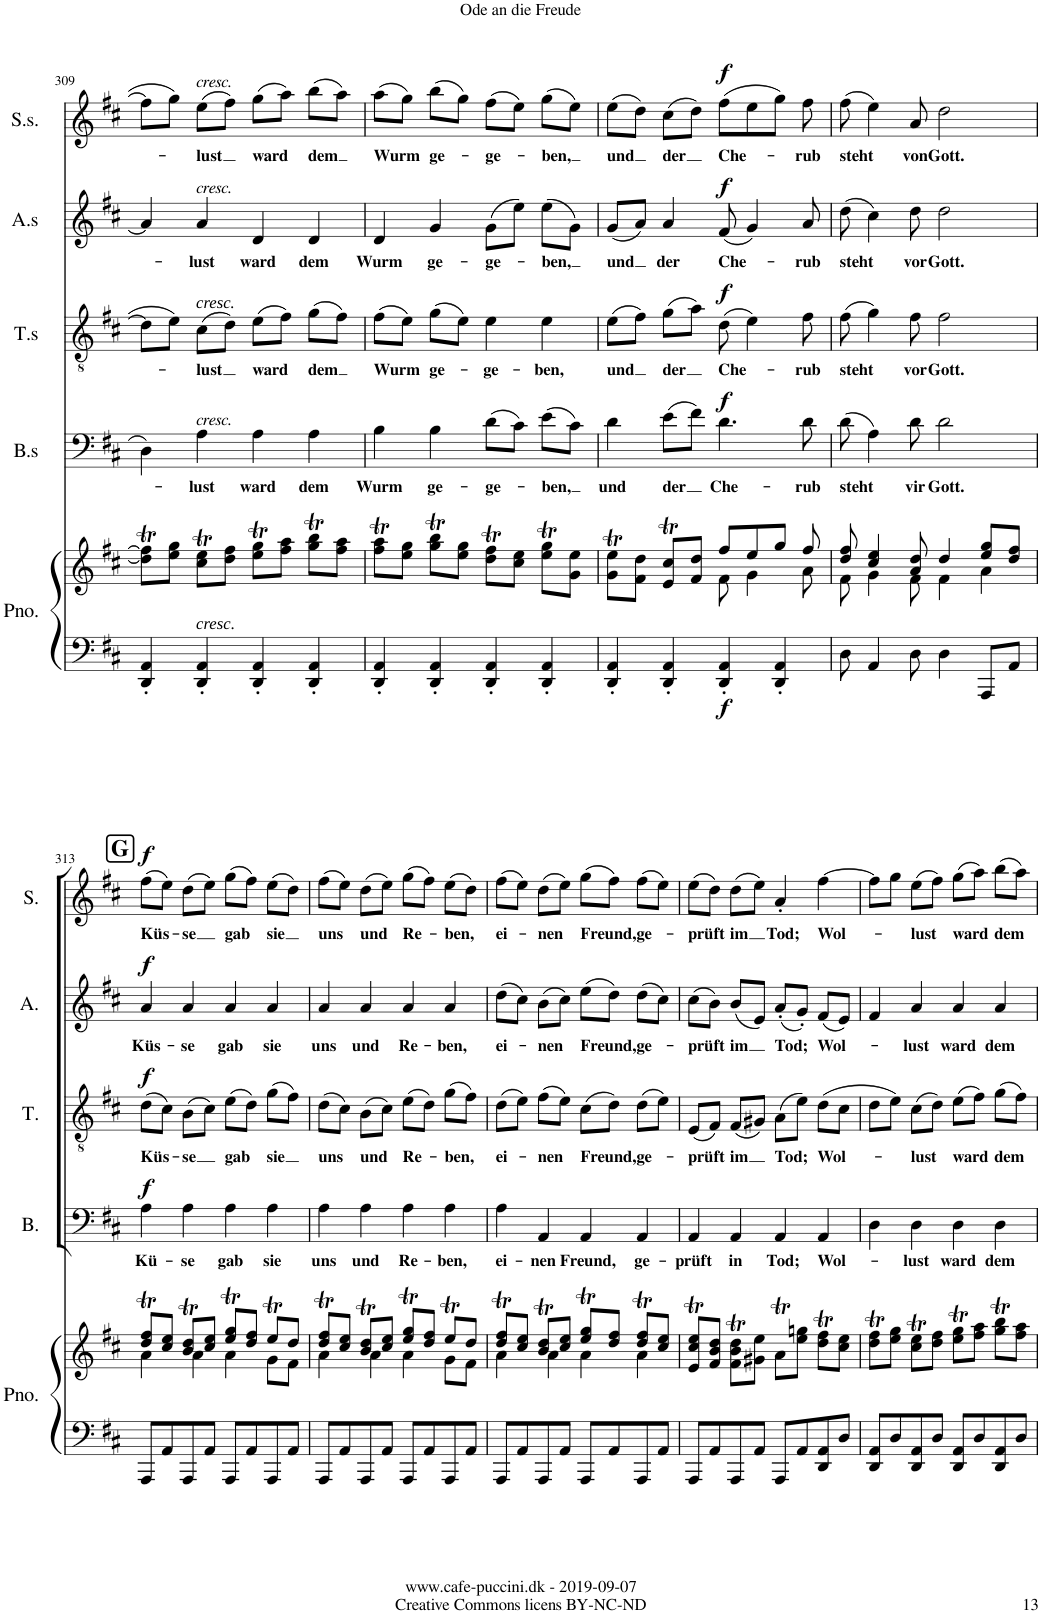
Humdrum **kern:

**kern	**kern	**dynam	**kern	**text	**dynam	**kern	**text	**dynam	**kern	**text	**dynam	**kern	**text	**dynam	**kern	**text	**dynam	**kern	**text	**dynam	**kern	**text	**dynam	**kern	**text	**dynam
*part9	*part9	*part9	*part8	*part8	*part8	*part7	*part7	*part7	*part6	*part6	*part6	*part5	*part5	*part5	*part4	*part4	*part4	*part3	*part3	*part3	*part2	*part2	*part2	*part1	*part1	*part1
*staff10	*staff9	*staff9/10	*staff8	*staff8	*staff8	*staff7	*staff7	*staff7	*staff6	*staff6	*staff6	*staff5	*staff5	*staff5	*staff4	*staff4	*staff4	*staff3	*staff3	*staff3	*staff2	*staff2	*staff2	*staff1	*staff1	*staff1
*I"Piano	*	*	*I"Bass	*	*	*I"Tenor	*	*	*I"Alto	*	*	*I"Soprano	*	*	*I"Bass solo	*	*	*I"Tenor solo	*	*	*I"Alto solo	*	*	*I"Soprano solo	*	*
*I'Pno.	*	*	*I'B.	*	*	*I'T.	*	*	*I'A.	*	*	*I'S.	*	*	*I'B.s	*	*	*I'T.s	*	*	*I'A.s	*	*	*I'S.s.	*	*
!!LO:PB:g=z
*clefF4	*clefG2	*	*clefF4	*	*	*clefGv2	*	*	*clefG2	*	*	*clefG2	*	*	*clefF4	*	*	*clefGv2	*	*	*clefG2	*	*	*clefG2	*	*
*k[f#c#]	*k[f#c#]	*	*k[f#c#]	*	*	*k[f#c#]	*	*	*k[f#c#]	*	*	*k[f#c#]	*	*	*k[f#c#]	*	*	*k[f#c#]	*	*	*k[f#c#]	*	*	*k[f#c#]	*	*
*M4/4	*M4/4	*	*M4/4	*	*	*M4/4	*	*	*M4/4	*	*	*M4/4	*	*	*M4/4	*	*	*M4/4	*	*	*M4/4	*	*	*M4/4	*	*
*met(c)	*met(c)	*	*met(c)	*	*	*met(c)	*	*	*met(c)	*	*	*met(c)	*	*	*met(c)	*	*	*met(c)	*	*	*met(c)	*	*	*met(c)	*	*
=309	=309	=309	=309	=309	=309	=309	=309	=309	=309	=309	=309	=309	=309	=309	=309	=309	=309	=309	=309	=309	=309	=309	=309	=309	=309	=309
4DD/' 4AA/'	8dd\]T 8ff#\]TL	.	1r	.	.	1r	.	.	1r	.	.	1r	.	.	4D\	.	.	8d\L]	.	.	4a/]	.	.	8ff#\L]	.	.
.	8ee\ 8gg\J	.	.	.	.	.	.	.	.	.	.	.	.	.	.	.	.	8e\J	.	.	.	.	.	8gg\J	.	.
!	!	!	!	!	!	!	!	!	!	!	!	!	!	!	!	!	!	!	!	!	!	!	!	!LO:TX:a:i:t=cresc.	!	!
!	!	!	!	!	!	!	!	!	!	!	!	!	!	!	!	!	!	!	!	!	!LO:TX:a:i:t=cresc.	!	!	!	!	!
!	!	!	!	!	!	!	!	!	!	!	!	!	!	!	!	!	!	!LO:TX:a:i:t=cresc.	!	!	!	!	!	!	!	!
!	!	!	!	!	!	!	!	!	!	!	!	!	!	!	!LO:TX:a:i:t=cresc.	!	!	!	!	!	!	!	!	!	!	!
!LO:TX:a:i:t=cresc	!	!	!	!	!	!	!	!	!	!	!	!	!	!	!	!	!	!	!	!	!	!	!	!	!	!
!LO:TX:a:t=.	!	!	!	!	!	!	!	!	!	!	!	!	!	!	!	!	!	!	!	!	!	!	!	!	!	!
!	!	!	!	!	!	!	!	!	!	!	!	!	!	!	!	!LO:LY:b	!	!	!LO:LY:b	!	!	!LO:LY:b	!	!	!LO:LY:b	!
4DD/' 4AA/'	8cc#\T 8ee\TL	.	.	.	.	.	.	.	.	.	.	.	.	.	4A\	-lust	.	(8c#\L	-lust	.	4a/	-lust	.	(8ee\L	-lust	.
.	8dd\ 8ff#\J	.	.	.	.	.	.	.	.	.	.	.	.	.	.	.	.	8d\J)	.	.	.	.	.	8ff#\J)	.	.
!	!	!	!	!	!	!	!	!	!	!	!	!	!	!	!	!LO:LY:b	!	!	!LO:LY:b	!	!	!LO:LY:b	!	!	!LO:LY:b	!
4DD/' 4AA/'	8ee\T 8gg\TL	.	.	.	.	.	.	.	.	.	.	.	.	.	4A\	ward	.	(8e\L	ward	.	4d/	ward	.	(8gg\L	ward	.
.	8ff#\ 8aa\J	.	.	.	.	.	.	.	.	.	.	.	.	.	.	.	.	8f#\J)	.	.	.	.	.	8aa\J)	.	.
!	!	!	!	!	!	!	!	!	!	!	!	!	!	!	!	!LO:LY:b	!	!	!LO:LY:b	!	!	!LO:LY:b	!	!	!LO:LY:b	!
4DD/' 4AA/'	8gg\T 8bb\TL	.	.	.	.	.	.	.	.	.	.	.	.	.	4A\	dem	.	(8g\L	dem	.	4d/	dem	.	(8bb\L	dem	.
.	8ff#\ 8aa\J	.	.	.	.	.	.	.	.	.	.	.	.	.	.	.	.	8f#\J)	.	.	.	.	.	8aa\J)	.	.
=310	=310	=310	=310	=310	=310	=310	=310	=310	=310	=310	=310	=310	=310	=310	=310	=310	=310	=310	=310	=310	=310	=310	=310	=310	=310	=310
!	!	!	!	!	!	!	!	!	!	!	!	!	!	!	!	!LO:LY:b	!	!	!LO:LY:b	!	!	!LO:LY:b	!	!	!LO:LY:b	!
4DD/' 4AA/'	8ff#\T 8aa\TL	.	1r	.	.	1r	.	.	1r	.	.	1r	.	.	4B\	Wurm	.	(8f#\L	Wurm	.	4d/	Wurm	.	(8aa\L	Wurm	.
.	8ee\ 8gg\J	.	.	.	.	.	.	.	.	.	.	.	.	.	.	.	.	8e\J)	.	.	.	.	.	8gg\J)	.	.
!	!	!	!	!	!	!	!	!	!	!	!	!	!	!	!	!LO:LY:b	!	!	!LO:LY:b	!	!	!LO:LY:b	!	!	!LO:LY:b	!
4DD/' 4AA/'	8gg\T 8bb\TL	.	.	.	.	.	.	.	.	.	.	.	.	.	4B\	ge-	.	(8g\L	ge-	.	4g/	ge-	.	(8bb\L	ge-	.
.	8ee\ 8gg\J	.	.	.	.	.	.	.	.	.	.	.	.	.	.	.	.	8e\J)	.	.	.	.	.	8gg\J)	.	.
!	!	!	!	!	!	!	!	!	!	!	!	!	!	!	!	!LO:LY:b	!	!	!LO:LY:b	!	!	!LO:LY:b	!	!	!LO:LY:b	!
4DD/' 4AA/'	8dd\T 8ff#\TL	.	.	.	.	.	.	.	.	.	.	.	.	.	(8d\L	-ge-	.	4e\	-ge-	.	(8g\L	-ge-	.	(8ff#\L	-ge-	.
.	8cc#\ 8ee\J	.	.	.	.	.	.	.	.	.	.	.	.	.	8c#\J)	.	.	.	.	.	8ee\J)	.	.	8ee\J)	.	.
!	!	!	!	!	!	!	!	!	!	!	!	!	!	!	!	!LO:LY:b	!	!	!LO:LY:b	!	!	!LO:LY:b	!	!	!LO:LY:b	!
4DD/' 4AA/'	8ee\T 8gg\TL	.	.	.	.	.	.	.	.	.	.	.	.	.	(8e\L	-ben,	.	4e\	-ben,	.	(8ee\L	-ben,	.	(8gg\L	-ben,	.
.	8g\ 8ee\J	.	.	.	.	.	.	.	.	.	.	.	.	.	8c#\J)	.	.	.	.	.	8g\J)	.	.	8ee\J)	.	.
=311	=311	=311	=311	=311	=311	=311	=311	=311	=311	=311	=311	=311	=311	=311	=311	=311	=311	=311	=311	=311	=311	=311	=311	=311	=311	=311
*	*^	*	*	*	*	*	*	*	*	*	*	*	*	*	*	*	*	*	*	*	*	*	*	*	*	*
!	!	!	!	!	!	!	!	!	!	!	!	!	!	!	!	!	!LO:LY:b	!	!	!LO:LY:b	!	!	!LO:LY:b	!	!	!LO:LY:b	!
4DD/' 4AA/'	8g\T 8ee\TL	2ryy	.	1r	.	.	1r	.	.	1r	.	.	1r	.	.	4d\	und	.	(8e\L	und	.	(8g/L	und	.	(8ee\L	und	.
.	8f#\ 8dd\J	.	.	.	.	.	.	.	.	.	.	.	.	.	.	.	.	.	8f#\J)	.	.	8a/J)	.	.	8dd\J)	.	.
!	!	!	!	!	!	!	!	!	!	!	!	!	!	!	!	!	!LO:LY:b	!	!	!LO:LY:b	!	!	!LO:LY:b	!	!	!LO:LY:b	!
4DD/' 4AA/'	8e/T 8cc#/TL	.	.	.	.	.	.	.	.	.	.	.	.	.	.	(8e\L	der	.	(8g\L	der	.	4a/	der	.	(8cc#\L	der	.
.	8f#/ 8dd/J	.	.	.	.	.	.	.	.	.	.	.	.	.	.	8f#\J)	.	.	8a\J)	.	.	.	.	.	8dd\J)	.	.
!	!	!	!LO:DY:b=2	!	!	!	!	!	!	!	!	!	!	!	!	!	!LO:LY:b	!LO:DY:a	!	!LO:LY:b	!LO:DY:a	!	!LO:LY:b	!LO:DY:a	!	!LO:LY:b	!LO:DY:a
4DD/' 4AA/'	8ff#/L	8f#\	f	.	.	.	.	.	.	.	.	.	.	.	.	4.d\	Che-	f	(8d\	Che-	f	(8f#/	Che-	f	(8ff#\L	Che-	f
.	8ee/	4g\	.	.	.	.	.	.	.	.	.	.	.	.	.	.	.	.	4e\)	.	.	4g/)	.	.	8ee\	.	.
4DD/' 4AA/'	8gg/J	.	.	.	.	.	.	.	.	.	.	.	.	.	.	.	.	.	.	.	.	.	.	.	8gg\J)	.	.
!	!	!	!	!	!	!	!	!	!	!	!	!	!	!	!	!	!LO:LY:b	!	!	!LO:LY:b	!	!	!LO:LY:b	!	!	!LO:LY:b	!
.	8ff#/	8a\	.	.	.	.	.	.	.	.	.	.	.	.	.	8d\	-rub	.	8f#\	-rub	.	8a/	-rub	.	8ff#\	-rub	.
=312	=312	=312	=312	=312	=312	=312	=312	=312	=312	=312	=312	=312	=312	=312	=312	=312	=312	=312	=312	=312	=312	=312	=312	=312	=312	=312	=312
!	!	!	!	!	!	!	!	!	!	!	!	!	!	!	!	!	!LO:LY:b	!	!	!LO:LY:b	!	!	!LO:LY:b	!	!	!LO:LY:b	!
8D\	8dd/ 8ff#/	8f#\	.	1r	.	.	1r	.	.	1r	.	.	1r	.	.	(8d\	steht	.	(8f#\	steht	.	(8dd\	steht	.	(8ff#\	steht	.
4AA/	4cc#/ 4ee/	4g\	.	.	.	.	.	.	.	.	.	.	.	.	.	4A\)	.	.	4g\)	.	.	4cc#\)	.	.	4ee\)	.	.
!	!	!	!	!	!	!	!	!	!	!	!	!	!	!	!	!	!LO:LY:b	!	!	!LO:LY:b	!	!	!LO:LY:b	!	!	!LO:LY:b	!
8D\	8a/ 8dd/	8f#\	.	.	.	.	.	.	.	.	.	.	.	.	.	8d\	vir	.	8f#\	vor	.	8dd\	vor	.	8a/	von	.
!	!	!	!	!	!	!	!	!	!	!	!	!	!	!	!	!	!LO:LY:b	!	!	!LO:LY:b	!	!	!LO:LY:b	!	!	!LO:LY:b	!
4D\	4dd/	4f#\	.	.	.	.	.	.	.	.	.	.	.	.	.	2d\	Gott.	.	2f#\	Gott.	.	2dd\	Gott.	.	2dd\	Gott.	.
8AAA/L	8ee/ 8gg/L	4a\	.	.	.	.	.	.	.	.	.	.	.	.	.	.	.	.	.	.	.	.	.	.	.	.	.
8AA/J	8dd/ 8ff#/J	.	.	.	.	.	.	.	.	.	.	.	.	.	.	.	.	.	.	.	.	.	.	.	.	.	.
!!LO:LB:g=z
!!LO:REH:place=s1:a:B:cj:fs=14:t=G
=313	=313	=313	=313	=313	=313	=313	=313	=313	=313	=313	=313	=313	=313	=313	=313	=313	=313	=313	=313	=313	=313	=313	=313	=313	=313	=313	=313
!	!	!	!	!	!LO:LY:b	!LO:DY:a	!	!LO:LY:b	!LO:DY:a	!	!LO:LY:b	!LO:DY:a	!	!LO:LY:b	!LO:DY:a	!	!	!	!	!	!	!	!	!	!	!	!
8AAA/L	8dd/T 8ff#/TL	4a\	.	4A\	Kü-	f	(8d\L	Küs-	f	4a/	Küs-	f	(8ff#\L	Küs-	f	1r	.	.	1r	.	.	1r	.	.	1r	.	.
8AA/	8cc#/ 8ee/J	.	.	.	.	.	8c#\J)	.	.	.	.	.	8ee\J)	.	.	.	.	.	.	.	.	.	.	.	.	.	.
!	!	!	!	!	!LO:LY:b	!	!	!LO:LY:b	!	!	!LO:LY:b	!	!	!LO:LY:b	!	!	!	!	!	!	!	!	!	!	!	!	!
8AAA/	8b/T 8dd/TL	4a\	.	4A\	-se	.	(8B\L	-se	.	4a/	-se	.	(8dd\L	-se	.	.	.	.	.	.	.	.	.	.	.	.	.
8AA/J	8cc#/ 8ee/J	.	.	.	.	.	8c#\J)	.	.	.	.	.	8ee\J)	.	.	.	.	.	.	.	.	.	.	.	.	.	.
!	!	!	!	!	!LO:LY:b	!	!	!LO:LY:b	!	!	!LO:LY:b	!	!	!LO:LY:b	!	!	!	!	!	!	!	!	!	!	!	!	!
8AAA/L	8ee/T 8gg/TL	4a\	.	4A\	gab	.	(8e\L	gab	.	4a/	gab	.	(8gg\L	gab	.	.	.	.	.	.	.	.	.	.	.	.	.
8AA/	8dd/ 8ff#/J	.	.	.	.	.	8d\J)	.	.	.	.	.	8ff#\J)	.	.	.	.	.	.	.	.	.	.	.	.	.	.
!	!	!	!	!	!LO:LY:b	!	!	!LO:LY:b	!	!	!LO:LY:b	!	!	!LO:LY:b	!	!	!	!	!	!	!	!	!	!	!	!	!
8AAA/	8eeT/L	8g\L	.	4A\	sie	.	(8g\L	sie	.	4a/	sie	.	(8ee\L	sie	.	.	.	.	.	.	.	.	.	.	.	.	.
8AA/J	8dd/J	8f#\J	.	.	.	.	8f#\J)	.	.	.	.	.	8dd\J)	.	.	.	.	.	.	.	.	.	.	.	.	.	.
=314	=314	=314	=314	=314	=314	=314	=314	=314	=314	=314	=314	=314	=314	=314	=314	=314	=314	=314	=314	=314	=314	=314	=314	=314	=314	=314	=314
!	!	!	!	!	!LO:LY:b	!	!	!LO:LY:b	!	!	!LO:LY:b	!	!	!LO:LY:b	!	!	!	!	!	!	!	!	!	!	!	!	!
8AAA/L	8dd/T 8ff#/TL	4a\	.	4A\	uns	.	(8d\L	uns	.	4a/	uns	.	(8ff#\L	uns	.	1r	.	.	1r	.	.	1r	.	.	1r	.	.
8AA/	8cc#/ 8ee/J	.	.	.	.	.	8c#\J)	.	.	.	.	.	8ee\J)	.	.	.	.	.	.	.	.	.	.	.	.	.	.
!	!	!	!	!	!LO:LY:b	!	!	!LO:LY:b	!	!	!LO:LY:b	!	!	!LO:LY:b	!	!	!	!	!	!	!	!	!	!	!	!	!
8AAA/	8b/T 8dd/TL	4a\	.	4A\	und	.	(8B\L	und	.	4a/	und	.	(8dd\L	und	.	.	.	.	.	.	.	.	.	.	.	.	.
8AA/J	8cc#/ 8ee/J	.	.	.	.	.	8c#\J)	.	.	.	.	.	8ee\J)	.	.	.	.	.	.	.	.	.	.	.	.	.	.
!	!	!	!	!	!LO:LY:b	!	!	!LO:LY:b	!	!	!LO:LY:b	!	!	!LO:LY:b	!	!	!	!	!	!	!	!	!	!	!	!	!
8AAA/L	8ee/T 8gg/TL	4a\	.	4A\	Re-	.	(8e\L	Re-	.	4a/	Re-	.	(8gg\L	Re-	.	.	.	.	.	.	.	.	.	.	.	.	.
8AA/	8dd/ 8ff#/J	.	.	.	.	.	8d\J)	.	.	.	.	.	8ff#\J)	.	.	.	.	.	.	.	.	.	.	.	.	.	.
!	!	!	!	!	!LO:LY:b	!	!	!LO:LY:b	!	!	!LO:LY:b	!	!	!LO:LY:b	!	!	!	!	!	!	!	!	!	!	!	!	!
8AAA/	8eeT/L	8g\L	.	4A\	-ben,	.	(8g\L	-ben,	.	4a/	-ben,	.	(8ee\L	-ben,	.	.	.	.	.	.	.	.	.	.	.	.	.
8AA/J	8dd/J	8f#\J	.	.	.	.	8f#\J)	.	.	.	.	.	8dd\J)	.	.	.	.	.	.	.	.	.	.	.	.	.	.
=315	=315	=315	=315	=315	=315	=315	=315	=315	=315	=315	=315	=315	=315	=315	=315	=315	=315	=315	=315	=315	=315	=315	=315	=315	=315	=315	=315
!	!	!	!	!	!LO:LY:b	!	!	!LO:LY:b	!	!	!LO:LY:b	!	!	!LO:LY:b	!	!	!	!	!	!	!	!	!	!	!	!	!
8AAA/L	8dd/T 8ff#/TL	4a\	.	4A\	ei-	.	(8d\L	ei-	.	(8dd\L	ei-	.	(8ff#\L	ei-	.	1r	.	.	1r	.	.	1r	.	.	1r	.	.
8AA/	8cc#/ 8ee/J	.	.	.	.	.	8e\J)	.	.	8cc#\J)	.	.	8ee\J)	.	.	.	.	.	.	.	.	.	.	.	.	.	.
!	!	!	!	!	!LO:LY:b	!	!	!LO:LY:b	!	!	!LO:LY:b	!	!	!LO:LY:b	!	!	!	!	!	!	!	!	!	!	!	!	!
8AAA/	8b/T 8dd/TL	4a\	.	4AA/	-nen	.	(8f#\L	-nen	.	(8b\L	-nen	.	(8dd\L	-nen	.	.	.	.	.	.	.	.	.	.	.	.	.
8AA/J	8cc#/ 8ee/J	.	.	.	.	.	8e\J)	.	.	8cc#\J)	.	.	8ee\J)	.	.	.	.	.	.	.	.	.	.	.	.	.	.
!	!	!	!	!	!LO:LY:b	!	!	!LO:LY:b	!	!	!LO:LY:b	!	!	!LO:LY:b	!	!	!	!	!	!	!	!	!	!	!	!	!
8AAA/L	8ee/T 8gg/TL	4a\	.	4AA/	Freund,	.	(8c#\L	Freund,	.	(8ee\L	Freund,	.	(8gg\L	Freund,	.	.	.	.	.	.	.	.	.	.	.	.	.
8AA/	8dd/ 8ff#/J	.	.	.	.	.	8d\J)	.	.	8dd\J)	.	.	8ff#\J)	.	.	.	.	.	.	.	.	.	.	.	.	.	.
!	!	!	!	!	!LO:LY:b	!	!	!LO:LY:b	!	!	!LO:LY:b	!	!	!LO:LY:b	!	!	!	!	!	!	!	!	!	!	!	!	!
8AAA/	8dd/T 8ff#/TL	4a\	.	4AA/	ge-	.	(8d\L	ge-	.	(8dd\L	ge-	.	(8ff#\L	ge-	.	.	.	.	.	.	.	.	.	.	.	.	.
8AA/J	8cc#/ 8ee/J	.	.	.	.	.	8e\J)	.	.	8cc#\J)	.	.	8ee\J)	.	.	.	.	.	.	.	.	.	.	.	.	.	.
*	*v	*v	*	*	*	*	*	*	*	*	*	*	*	*	*	*	*	*	*	*	*	*	*	*	*	*	*
=316	=316	=316	=316	=316	=316	=316	=316	=316	=316	=316	=316	=316	=316	=316	=316	=316	=316	=316	=316	=316	=316	=316	=316	=316	=316	=316
!	!	!	!	!LO:LY:b	!	!	!LO:LY:b	!	!	!LO:LY:b	!	!	!LO:LY:b	!	!	!	!	!	!	!	!	!	!	!	!	!
8AAA/L	8e/T 8cc#/T 8ee/TL	.	4AA/	-prüft	.	(8E/L	-prüft	.	(8cc#\L	-prüft	.	(8ee\L	-prüft	.	1r	.	.	1r	.	.	1r	.	.	1r	.	.
8AA/	8f#/ 8b/ 8dd/J	.	.	.	.	8F#/J)	.	.	8b\J)	.	.	8dd\J)	.	.	.	.	.	.	.	.	.	.	.	.	.	.
!	!	!	!	!LO:LY:b	!	!	!LO:LY:b	!	!	!LO:LY:b	!	!	!LO:LY:b	!	!	!	!	!	!	!	!	!	!	!	!	!
8AAA/	8f#\T 8b\T 8dd\TL	.	4AA/	in	.	(8F#/L	im	.	(8b/L	im	.	(8dd\L	im	.	.	.	.	.	.	.	.	.	.	.	.	.
8AA/J	8g#X\ 8ee\J	.	.	.	.	8G#X/J)	.	.	8e/J)	.	.	8ee\J)	.	.	.	.	.	.	.	.	.	.	.	.	.	.
!	!	!	!	!LO:LY:b	!	!	!LO:LY:b	!	!	!LO:LY:b	!	!	!LO:LY:b	!	!	!	!	!	!	!	!	!	!	!	!	!
8AAA/L	8aT\L	.	4AA'/	Tod;	.	(8A'\L	Tod;	.	(8a'/L	Tod;	.	4a'/	Tod;	.	.	.	.	.	.	.	.	.	.	.	.	.
8AA/	8ee\ 8ggn\J	.	.	.	.	8e'\J)	.	.	8g'/J)	.	.	.	.	.	.	.	.	.	.	.	.	.	.	.	.	.
!	!	!	!	!LO:LY:b	!	!	!LO:LY:b	!	!	!LO:LY:b	!	!	!LO:LY:b	!	!	!	!	!	!	!	!	!	!	!	!	!
8DD/ 8AA/	8dd\T 8ff#\TL	.	4AA/	Wol-	.	(8d\L	Wol-	.	(8f#/L	Wol-	.	[4ff#\	Wol-	.	.	.	.	.	.	.	.	.	.	.	.	.
8D/J	8cc#\ 8ee\J	.	.	.	.	8c#\J	.	.	8e/J)	.	.	.	.	.	.	.	.	.	.	.	.	.	.	.	.	.
=317	=317	=317	=317	=317	=317	=317	=317	=317	=317	=317	=317	=317	=317	=317	=317	=317	=317	=317	=317	=317	=317	=317	=317	=317	=317	=317
8DD/ 8AA/L	8dd\T 8ff#\TL	.	4D\	.	.	8d\L	.	.	4f#/	.	.	8ff#\L]	.	.	1r	.	.	1r	.	.	1r	.	.	1r	.	.
8D/	8ee\ 8gg\J	.	.	.	.	8e\J)	.	.	.	.	.	8gg\J	.	.	.	.	.	.	.	.	.	.	.	.	.	.
!	!	!	!	!LO:LY:b	!	!	!LO:LY:b	!	!	!LO:LY:b	!	!	!LO:LY:b	!	!	!	!	!	!	!	!	!	!	!	!	!
8DD/ 8AA/	8cc#\T 8ee\TL	.	4D\	-lust	.	(8c#\L	-lust	.	4a/	-lust	.	(8ee\L	-lust	.	.	.	.	.	.	.	.	.	.	.	.	.
8D/J	8dd\ 8ff#\J	.	.	.	.	8d\J)	.	.	.	.	.	8ff#\J)	.	.	.	.	.	.	.	.	.	.	.	.	.	.
!	!	!	!	!LO:LY:b	!	!	!LO:LY:b	!	!	!LO:LY:b	!	!	!LO:LY:b	!	!	!	!	!	!	!	!	!	!	!	!	!
8DD/ 8AA/L	8ee\T 8gg\TL	.	4D\	ward	.	(8e\L	ward	.	4a/	ward	.	(8gg\L	ward	.	.	.	.	.	.	.	.	.	.	.	.	.
8D/	8ff#\ 8aa\J	.	.	.	.	8f#\J)	.	.	.	.	.	8aa\J)	.	.	.	.	.	.	.	.	.	.	.	.	.	.
!	!	!	!	!LO:LY:b	!	!	!LO:LY:b	!	!	!LO:LY:b	!	!	!LO:LY:b	!	!	!	!	!	!	!	!	!	!	!	!	!
8DD/ 8AA/	8gg\T 8bb\TL	.	4D\	dem	.	(8g\L	dem	.	4a/	dem	.	(8bb\L	dem	.	.	.	.	.	.	.	.	.	.	.	.	.
8D/J	8ff#\ 8aa\J	.	.	.	.	8f#\J)	.	.	.	.	.	8aa\J)	.	.	.	.	.	.	.	.	.	.	.	.	.	.
=	=	=	=	=	=	=	=	=	=	=	=	=	=	=	=	=	=	=	=	=	=	=	=	=	=	=
*-	*-	*-	*-	*-	*-	*-	*-	*-	*-	*-	*-	*-	*-	*-	*-	*-	*-	*-	*-	*-	*-	*-	*-	*-	*-	*-
